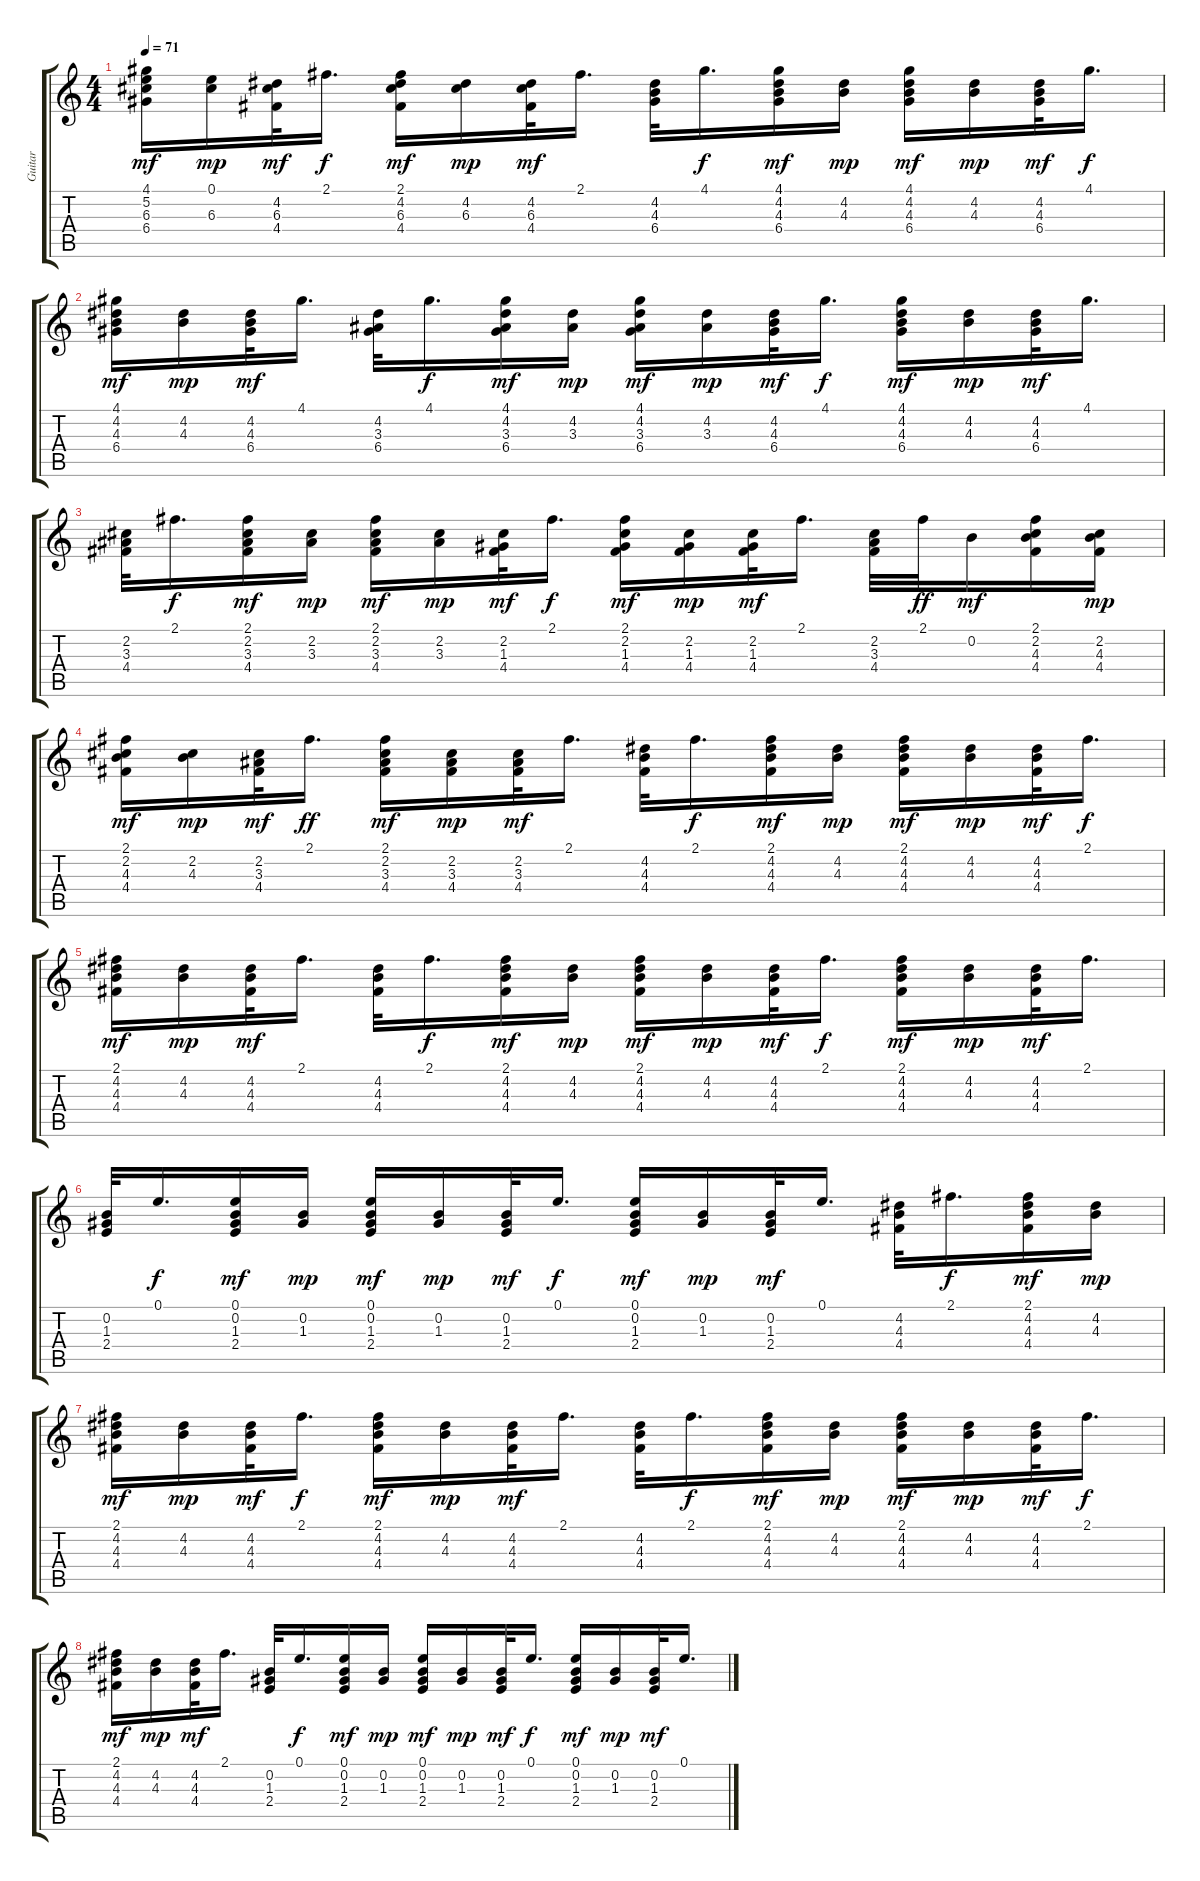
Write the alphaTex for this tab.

\track ("Guitar" "Guitar") {instrument acousticguitarsteel}
\staff {score tabs}
\tuning (E4 B3 G3 D3 A2 E2) {hide}
\ts (4 4)
\tempo 71
\clef g2
\ks c
(4.1 5.2 6.3 6.4).16{dy mf} (0.1 6.3).16{dy mp} (4.2 6.3 4.4).32{dy mf} 2.1.16{d dy f} (2.1 4.2 6.3 4.4).16{dy mf} (4.2 6.3).16{dy mp} (4.2 6.3 4.4).32{dy mf} 2.1.16{d} (4.2 4.3 6.4).32 4.1.16{d dy f} (4.1 4.2 4.3 6.4).16{dy mf} (4.2 4.3).16{dy mp} (4.1 4.2 4.3 6.4).16{dy mf} (4.2 4.3).16{dy mp} (4.2 4.3 6.4).32{dy mf} 4.1.16{d dy f} |
(4.1 4.2 4.3 6.4).16{dy mf} (4.2 4.3).16{dy mp} (4.2 4.3 6.4).32{dy mf} 4.1.16{d} (4.2 3.3 6.4).32 4.1.16{d dy f} (4.1 4.2 3.3 6.4).16{dy mf} (4.2 3.3).16{dy mp} (4.1 4.2 3.3 6.4).16{dy mf} (4.2 3.3).16{dy mp} (4.2 4.3 6.4).32{dy mf} 4.1.16{d dy f} (4.1 4.2 4.3 6.4).16{dy mf} (4.2 4.3).16{dy mp} (4.2 4.3 6.4).32{dy mf} 4.1.16{d} |
(2.2 3.3 4.4).32 2.1.16{d dy f} (2.1 2.2 3.3 4.4).16{dy mf} (2.2 3.3).16{dy mp} (2.1 2.2 3.3 4.4).16{dy mf} (2.2 3.3).16{dy mp} (2.2 1.3 4.4).32{dy mf} 2.1.16{d dy f} (2.1 2.2 1.3 4.4).16{dy mf} (2.2 1.3 4.4).16{dy mp} (2.2 1.3 4.4).32{dy mf} 2.1.16{d} (2.2 3.3 4.4).32 2.1.32{dy ff} 0.2.16{dy mf} (2.1 2.2 4.3 4.4).16 (2.2 4.3 4.4).16{dy mp} |
(2.1 2.2 4.3 4.4).16{dy mf} (2.2 4.3).16{dy mp} (2.2 3.3 4.4).32{dy mf} 2.1.16{d dy ff} (2.1 2.2 3.3 4.4).16{dy mf} (2.2 3.3 4.4).16{dy mp} (2.2 3.3 4.4).32{dy mf} 2.1.16{d} (4.2 4.3 4.4).32 2.1.16{d dy f} (2.1 4.2 4.3 4.4).16{dy mf} (4.2 4.3).16{dy mp} (2.1 4.2 4.3 4.4).16{dy mf} (4.2 4.3).16{dy mp} (4.2 4.3 4.4).32{dy mf} 2.1.16{d dy f} |
(2.1 4.2 4.3 4.4).16{dy mf} (4.2 4.3).16{dy mp} (4.2 4.3 4.4).32{dy mf} 2.1.16{d} (4.2 4.3 4.4).32 2.1.16{d dy f} (2.1 4.2 4.3 4.4).16{dy mf} (4.2 4.3).16{dy mp} (2.1 4.2 4.3 4.4).16{dy mf} (4.2 4.3).16{dy mp} (4.2 4.3 4.4).32{dy mf} 2.1.16{d dy f} (2.1 4.2 4.3 4.4).16{dy mf} (4.2 4.3).16{dy mp} (4.2 4.3 4.4).32{dy mf} 2.1.16{d} |
(0.2 1.3 2.4).32 0.1.16{d dy f} (0.1 0.2 1.3 2.4).16{dy mf} (0.2 1.3).16{dy mp} (0.1 0.2 1.3 2.4).16{dy mf} (0.2 1.3).16{dy mp} (0.2 1.3 2.4).32{dy mf} 0.1.16{d dy f} (0.1 0.2 1.3 2.4).16{dy mf} (0.2 1.3).16{dy mp} (0.2 1.3 2.4).32{dy mf} 0.1.16{d} (4.2 4.3 4.4).32 2.1.16{d dy f} (2.1 4.2 4.3 4.4).16{dy mf} (4.2 4.3).16{dy mp} |
(2.1 4.2 4.3 4.4).16{dy mf} (4.2 4.3).16{dy mp} (4.2 4.3 4.4).32{dy mf} 2.1.16{d dy f} (2.1 4.2 4.3 4.4).16{dy mf} (4.2 4.3).16{dy mp} (4.2 4.3 4.4).32{dy mf} 2.1.16{d} (4.2 4.3 4.4).32 2.1.16{d dy f} (2.1 4.2 4.3 4.4).16{dy mf} (4.2 4.3).16{dy mp} (2.1 4.2 4.3 4.4).16{dy mf} (4.2 4.3).16{dy mp} (4.2 4.3 4.4).32{dy mf} 2.1.16{d dy f} |
(2.1 4.2 4.3 4.4).16{dy mf} (4.2 4.3).16{dy mp} (4.2 4.3 4.4).32{dy mf} 2.1.16{d} (0.2 1.3 2.4).32 0.1.16{d dy f} (0.1 0.2 1.3 2.4).16{dy mf} (0.2 1.3).16{dy mp} (0.1 0.2 1.3 2.4).16{dy mf} (0.2 1.3).16{dy mp} (0.2 1.3 2.4).32{dy mf} 0.1.16{d dy f} (0.1 0.2 1.3 2.4).16{dy mf} (0.2 1.3).16{dy mp} (0.2 1.3 2.4).32{dy mf} 0.1.16{d}
